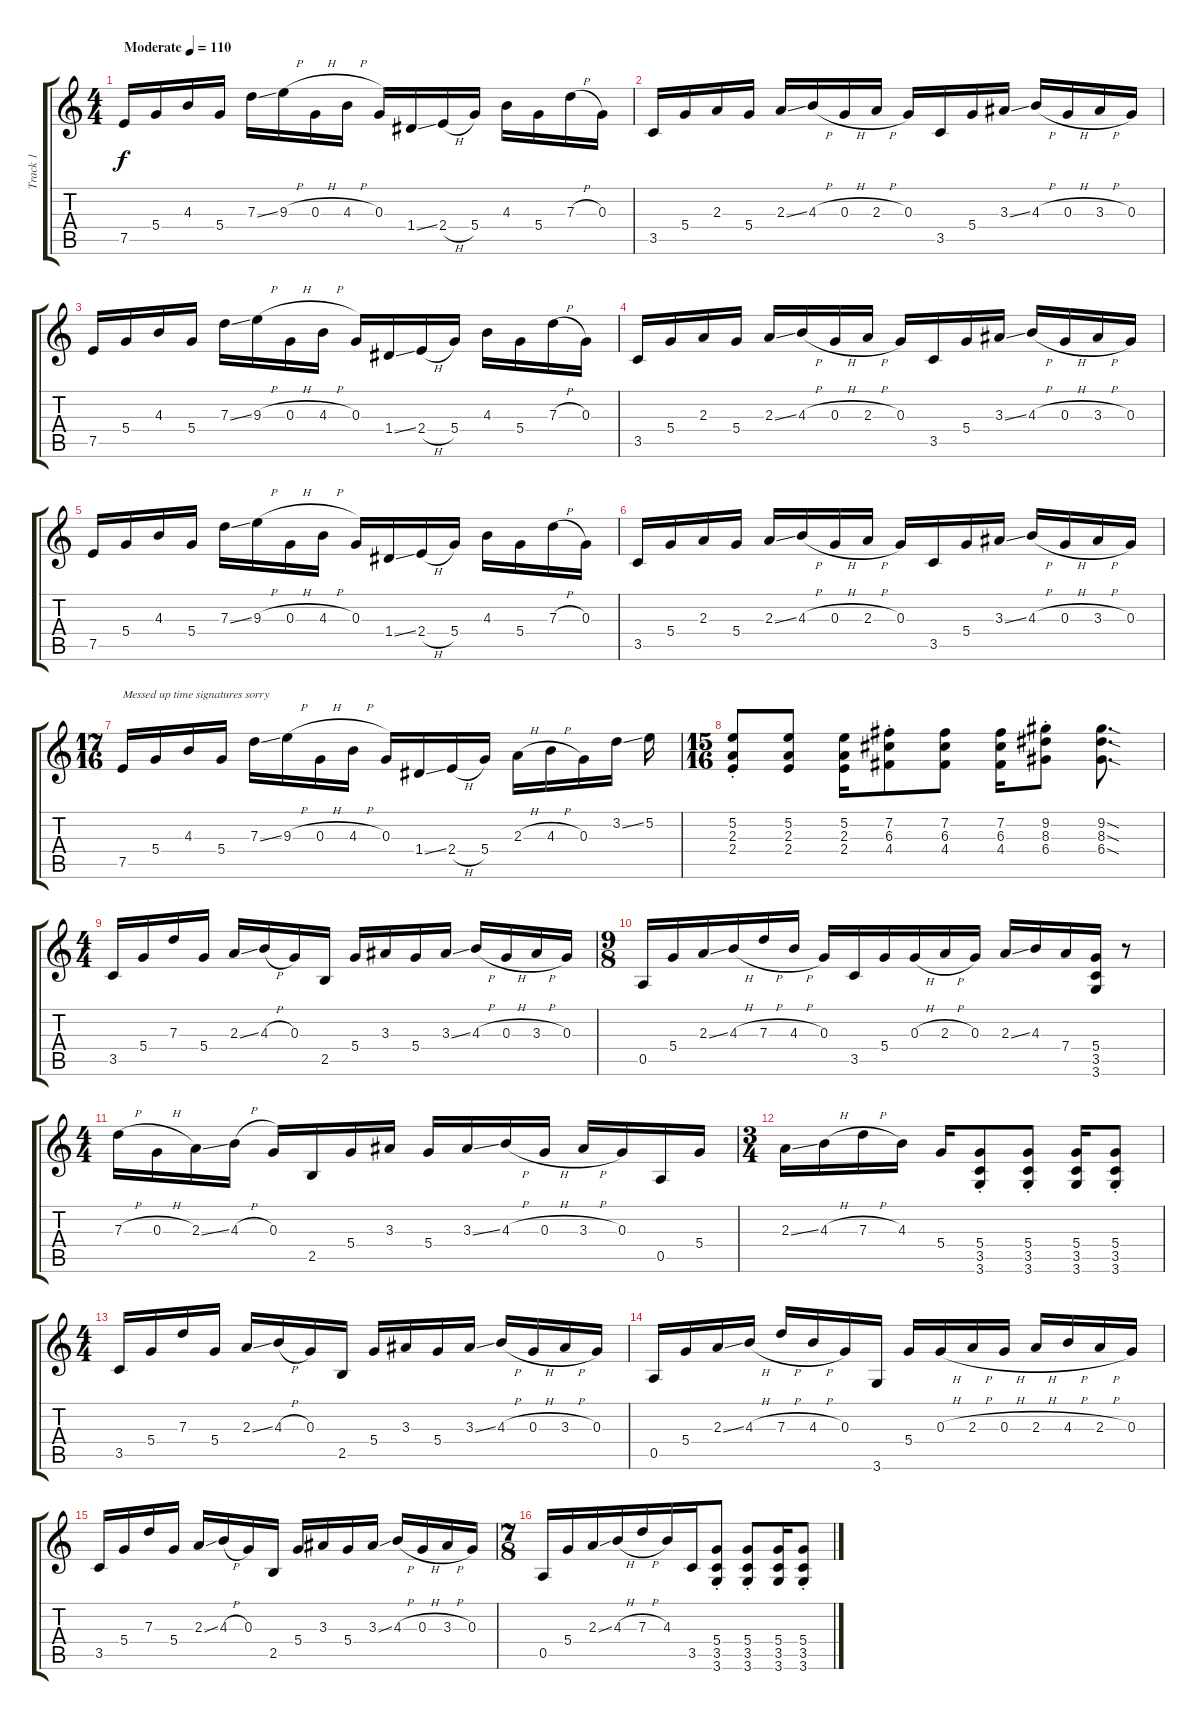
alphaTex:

\track ("Track 1" "Track 1") {instrument distortionguitar}
\staff {score tabs}
\tuning (E4 B3 G3 D3 A2 E2) {hide}
\ts (4 4)
\tempo (110 "Moderate")
\clef g2
\ks c
7.5.16{dy f instrument distortionguitar} 5.4.16 4.3.16 5.4.16 7.3{ss}.16 9.3{h}.16 0.3{h}.16 4.3{h}.16 0.3.16 1.4{ss}.16 2.4{h}.16 5.4.16 4.3.16 5.4.16 7.3{h}.16 0.3.16 |
3.5.16 5.4.16 2.3.16 5.4.16 2.3{ss}.16 4.3{h}.16 0.3{h}.16 2.3{h}.16 0.3.16 3.5.16 5.4.16 3.3{ss}.16 4.3{h}.16 0.3{h}.16 3.3{h}.16 0.3.16 |
7.5.16 5.4.16 4.3.16 5.4.16 7.3{ss}.16 9.3{h}.16 0.3{h}.16 4.3{h}.16 0.3.16 1.4{ss}.16 2.4{h}.16 5.4.16 4.3.16 5.4.16 7.3{h}.16 0.3.16 |
3.5.16 5.4.16 2.3.16 5.4.16 2.3{ss}.16 4.3{h}.16 0.3{h}.16 2.3{h}.16 0.3.16 3.5.16 5.4.16 3.3{ss}.16 4.3{h}.16 0.3{h}.16 3.3{h}.16 0.3.16 |
7.5.16 5.4.16 4.3.16 5.4.16 7.3{ss}.16 9.3{h}.16 0.3{h}.16 4.3{h}.16 0.3.16 1.4{ss}.16 2.4{h}.16 5.4.16 4.3.16 5.4.16 7.3{h}.16 0.3.16 |
3.5.16 5.4.16 2.3.16 5.4.16 2.3{ss}.16 4.3{h}.16 0.3{h}.16 2.3{h}.16 0.3.16 3.5.16 5.4.16 3.3{ss}.16 4.3{h}.16 0.3{h}.16 3.3{h}.16 0.3.16 |
\ts (17 16)
7.5.16{txt "Messed up time signatures sorry"} 5.4.16 4.3.16 5.4.16 7.3{ss}.16 9.3{h}.16 0.3{h}.16 4.3{h}.16 0.3.16 1.4{ss}.16 2.4{h}.16 5.4.16 2.3{h}.16 4.3{h}.16 0.3.16 3.2{ss}.16 5.2.16 |
\ts (15 16)
(5.2{st} 2.3{st} 2.4{st}).8 (5.2 2.3 2.4).8 (5.2 2.3 2.4).16 (7.2{st} 6.3{st} 4.4{st}).8 (7.2 6.3 4.4).8 (7.2 6.3 4.4).16 (9.2{st} 8.3{st} 6.4{st}).8 (9.2{sod} 8.3{sod} 6.4{sod}).8{d} |
\ts (4 4)
3.5.16 5.4.16 7.3.16 5.4.16 2.3{ss}.16 4.3{h}.16 0.3.16 2.5.16 5.4.16 3.3.16 5.4.16 3.3{ss}.16 4.3{h}.16 0.3{h}.16 3.3{h}.16 0.3.16 |
\ts (9 8)
0.5.16 5.4.16 2.3{ss}.16 4.3{h}.16 7.3{h}.16 4.3{h}.16 0.3.16 3.5.16 5.4.16 0.3{h}.16 2.3{h}.16 0.3.16 2.3{ss}.16 4.3.16 7.4.16 (5.4 3.5 3.6).16 r.8 |
\ts (4 4)
7.3{h}.16 0.3{h}.16 2.3{ss}.16 4.3{h}.16 0.3.16 2.5.16 5.4.16 3.3.16 5.4.16 3.3{ss}.16 4.3{h}.16 0.3{h}.16 3.3{h}.16 0.3.16 0.5.16 5.4.16 |
\ts (3 4)
2.3{ss}.16 4.3{h}.16 7.3{h}.16 4.3.16 5.4.16 (5.4{st} 3.5{st} 3.6{st}).8 (5.4{st} 3.5{st} 3.6{st}).8 (5.4 3.5 3.6).16 (5.4{st} 3.5{st} 3.6{st}).8 |
\ts (4 4)
3.5.16 5.4.16 7.3.16 5.4.16 2.3{ss}.16 4.3{h}.16 0.3.16 2.5.16 5.4.16 3.3.16 5.4.16 3.3{ss}.16 4.3{h}.16 0.3{h}.16 3.3{h}.16 0.3.16 |
0.5.16 5.4.16 2.3{ss}.16 4.3{h}.16 7.3{h}.16 4.3{h}.16 0.3.16 3.6.16 5.4.16 0.3{h}.16 2.3{h}.16 0.3{h}.16 2.3{h}.16 4.3{h}.16 2.3{h}.16 0.3.16 |
3.5.16 5.4.16 7.3.16 5.4.16 2.3{ss}.16 4.3{h}.16 0.3.16 2.5.16 5.4.16 3.3.16 5.4.16 3.3{ss}.16 4.3{h}.16 0.3{h}.16 3.3{h}.16 0.3.16 |
\ts (7 8)
0.5.16 5.4.16 2.3{ss}.16 4.3{h}.16 7.3{h}.16 4.3.16 3.5.16 (5.4{st} 3.5{st} 3.6{st}).8 (5.4{st} 3.5{st} 3.6{st}).8 (5.4 3.5 3.6).16 (5.4{st} 3.5{st} 3.6{st}).8
